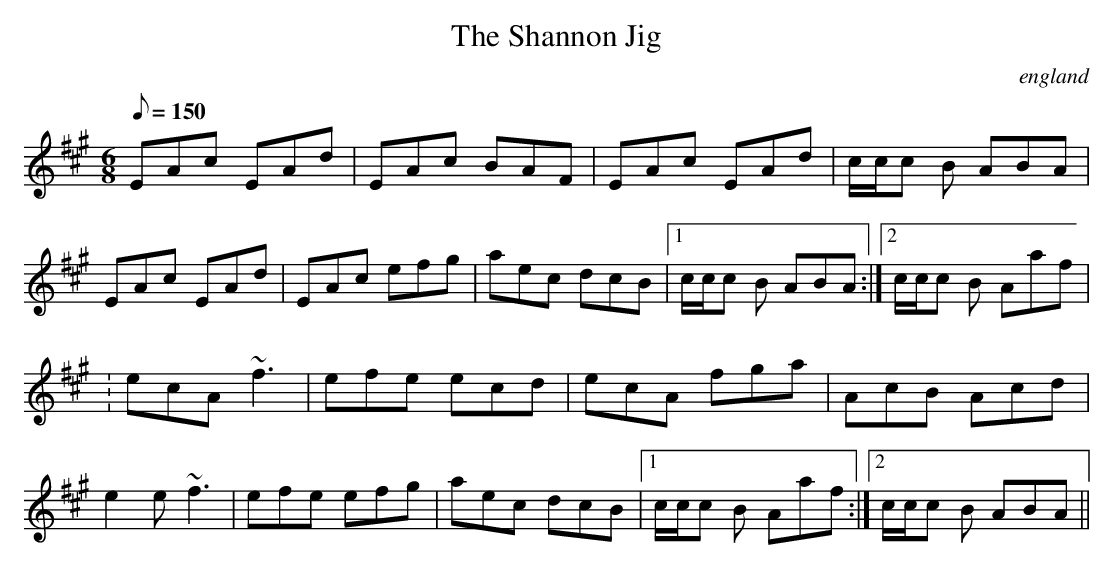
X:1
T:Shannon Jig, The
O:england
M:6/8
L:1/8
Q:150
K:A
EAc EAd|EAc BAF|EAc EAd|c/2c/2c B ABA|
EAc EAd|EAc efg|aec dcB|1c/2c/2c B ABA:|2c/2c/2c B Aaf|
:ecA ~f3|efe ecd|ecA fga|AcB Acd|
e2e ~f3|efe efg|aec dcB|1c/2c/2c B Aaf:|2c/2c/2c B ABA||
